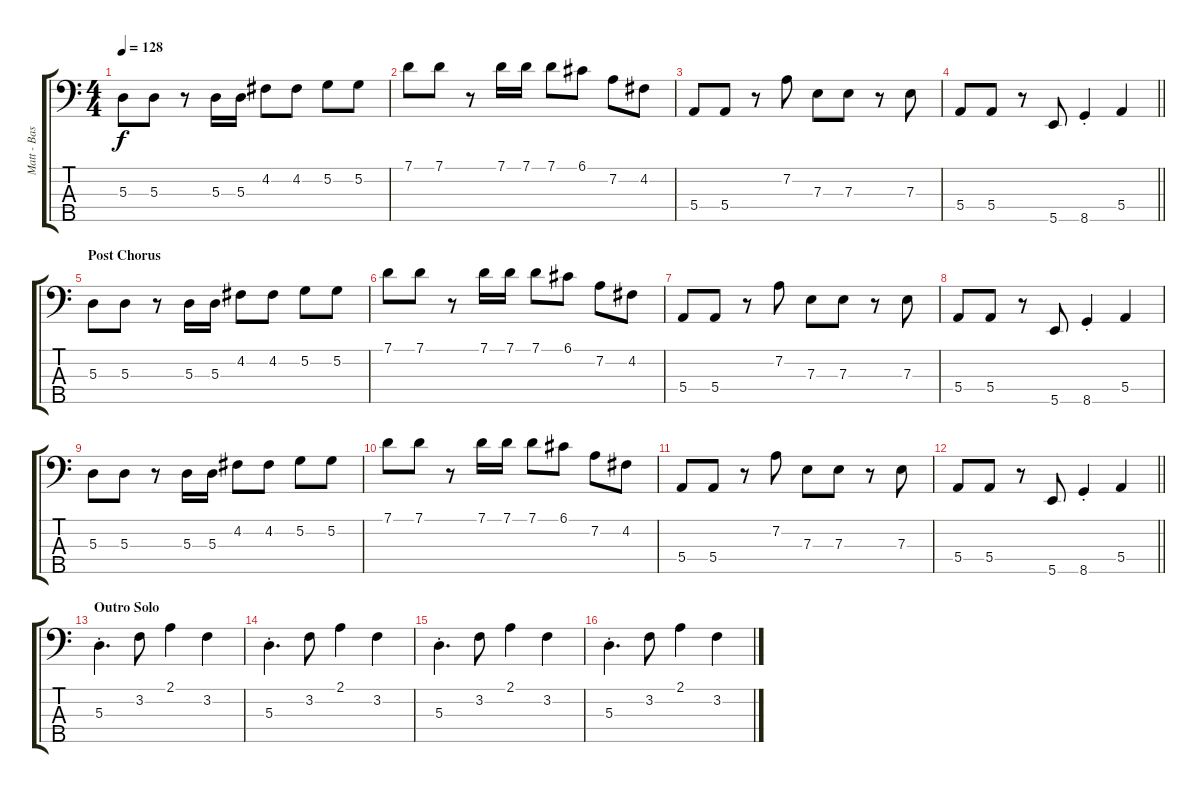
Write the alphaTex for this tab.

\track ("Matt - Bass" "Matt - Bas") {instrument electricbassfinger}
\staff {score tabs}
\tuning (G2 D2 A1 E1 B0) {hide}
\ts (4 4)
\tempo 128
\clef f4
\ks c
5.3.8{dy f} 5.3.8 r.8 5.3.16 5.3.16 4.2.8 4.2.8 5.2.8 5.2.8 |
7.1.8 7.1.8 r.8 7.1.16 7.1.16 7.1.8 6.1.8 7.2.8 4.2.8 |
5.4.8 5.4.8 r.8 7.2.8 7.3.8 7.3.8 r.8 7.3.8 |
\barLineRight lightlight
5.4.8 5.4.8 r.8 5.5.8 8.5{st}.4 5.4.4 |
\section ("" "Post Chorus")
5.3.8 5.3.8 r.8 5.3.16 5.3.16 4.2.8 4.2.8 5.2.8 5.2.8 |
7.1.8 7.1.8 r.8 7.1.16 7.1.16 7.1.8 6.1.8 7.2.8 4.2.8 |
5.4.8 5.4.8 r.8 7.2.8 7.3.8 7.3.8 r.8 7.3.8 |
5.4.8 5.4.8 r.8 5.5.8 8.5{st}.4 5.4.4 |
5.3.8 5.3.8 r.8 5.3.16 5.3.16 4.2.8 4.2.8 5.2.8 5.2.8 |
7.1.8 7.1.8 r.8 7.1.16 7.1.16 7.1.8 6.1.8 7.2.8 4.2.8 |
5.4.8 5.4.8 r.8 7.2.8 7.3.8 7.3.8 r.8 7.3.8 |
\barLineRight lightlight
5.4.8 5.4.8 r.8 5.5.8 8.5{st}.4 5.4.4 |
\section ("" "Outro Solo")
5.3{st}.4{d} 3.2.8 2.1.4 3.2.4 |
5.3{st}.4{d} 3.2.8 2.1.4 3.2.4 |
5.3{st}.4{d} 3.2.8 2.1.4 3.2.4 |
5.3{st}.4{d} 3.2.8 2.1.4 3.2.4
